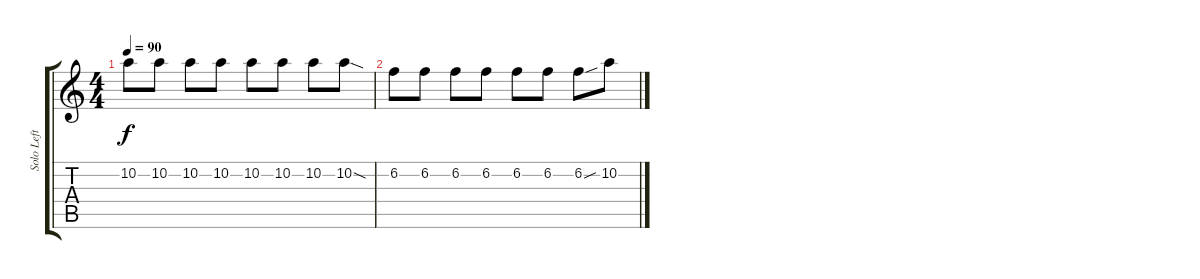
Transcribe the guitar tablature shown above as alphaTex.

\track ("Solo Left" "Solo Left") {instrument distortionguitar}
\staff {score tabs}
\tuning (E4 B3 G3 D3 A2 D2) {hide}
\ts (4 4)
\tempo 90
\clef g2
\ks c
10.2.8{dy f} 10.2.8 10.2.8 10.2.8 10.2.8 10.2.8 10.2.8 10.2{sod}.8 |
6.2.8 6.2.8 6.2.8 6.2.8 6.2.8 6.2.8 6.2{sou}.8 10.2.8
